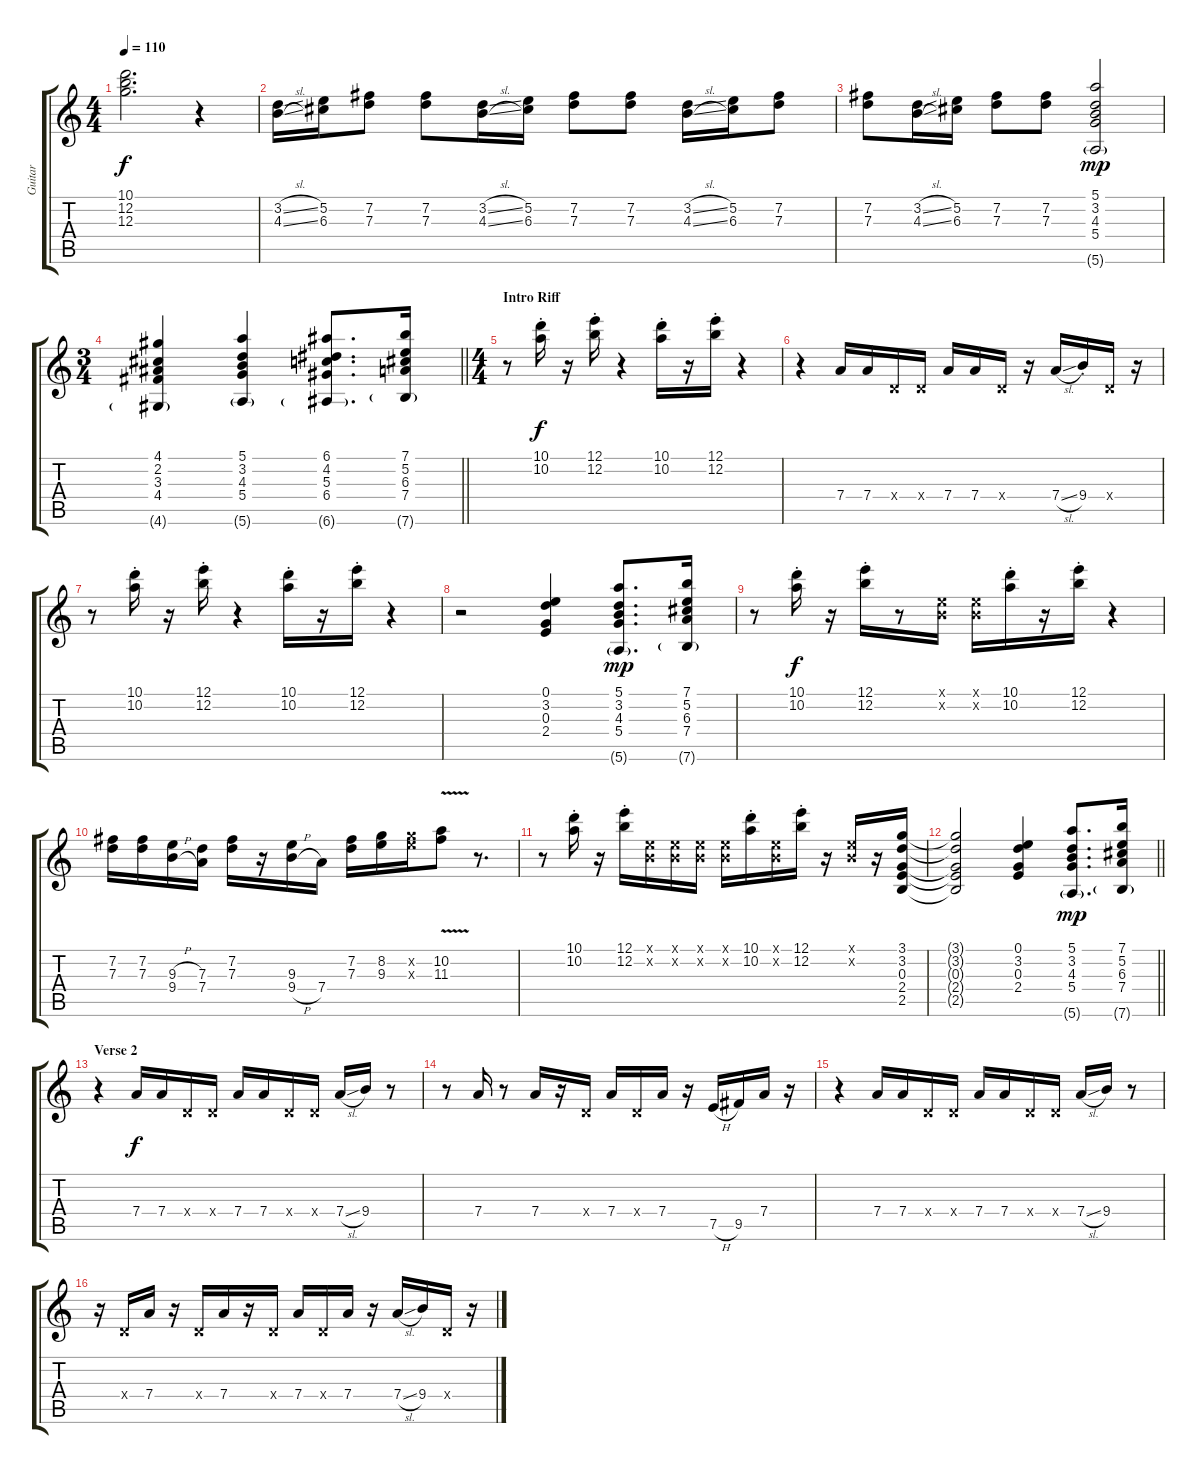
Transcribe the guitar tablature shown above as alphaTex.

\track ("Guitar" "Guitar") {instrument electricguitarjazz}
\staff {score tabs}
\tuning (E4 B3 G3 D3 A2 E2) {hide}
\ts (4 4)
\tempo 110
\clef g2
\ks c
(10.1 12.2 12.3).2{d dy f} r.4 |
(3.2{sl} 4.3{sl}).16 (5.2 6.3).16 (7.2 7.3).8 (7.2 7.3).8 (3.2{sl} 4.3{sl}).16 (5.2 6.3).16 (7.2 7.3).8 (7.2 7.3).8 (3.2{sl} 4.3{sl}).16 (5.2 6.3).16 (7.2 7.3).8 |
(7.2 7.3).8 (3.2{sl} 4.3{sl}).16 (5.2 6.3).16 (7.2 7.3).8 (7.2 7.3).8 (5.1 3.2 4.3 5.4 5.6{g}).2{dy mp} |
\ts (3 4)
\barLineRight lightlight
(4.1 2.2 3.3 4.4 4.6{g}).4 (5.1 3.2 4.3 5.4 5.6{g}).4 (6.1 4.2 5.3 6.4 6.6{g}).8{d} (7.1 5.2 6.3 7.4 7.6{g}).16 |
\ts (4 4)
\section ("" "Intro Riff ")
r.8 (10.1{st} 10.2{st}).16{dy f} r.16 (12.1{st} 12.2{st}).16 r.4 (10.1{st} 10.2{st}).16 r.16 (12.1{st} 12.2{st}).16 r.4 |
r.4 7.4.16 7.4.16 0.4{x}.16 0.4{x}.16 7.4.16 7.4.16 0.4{x}.16 r.16 7.4{sl}.16 9.4{st}.16 0.4{x}.16 r.16 |
r.8 (10.1{st} 10.2{st}).16 r.16 (12.1{st} 12.2{st}).16 r.4 (10.1{st} 10.2{st}).16 r.16 (12.1{st} 12.2{st}).16 r.4 |
r.2 (0.1 3.2 0.3 2.4).4 (5.1 3.2 4.3 5.4 5.6{g}).8{d dy mp} (7.1 5.2 6.3 7.4 7.6{g}).16 |
r.8 (10.1{st} 10.2{st}).16{dy f} r.16 (12.1{st} 12.2{st}).16 r.8 (0.1{x} 0.2{x}).16 (0.1{x} 0.2{x}).16 (10.1{st} 10.2{st}).16 r.16 (12.1{st} 12.2{st}).16 r.4 |
(7.2 7.3).16 (7.2 7.3).16 (9.3{h} 9.4{h}).16 (7.3 7.4).16 (7.2 7.3).16 r.16 (9.3 9.4{h}).16 7.4.16 (7.2 7.3).16 (8.2 9.3).16 (8.2{x} 9.3{x}).16 (10.2{v} 11.3{v}).8 r.8{d} |
r.8 (10.1{st} 10.2{st}).16 r.16 (12.1{st} 12.2{st}).16 (0.1{x} 0.2{x}).16 (0.1{x} 0.2{x}).16 (0.1{x} 0.2{x}).16 (0.1{x} 0.2{x}).16 (10.1{st} 10.2{st}).16 (0.1{x} 0.2{x}).16 (12.1{st} 12.2{st}).16 r.16 (0.1{x} 0.2{x}).16 r.16 (3.1 3.2 0.3 2.4 2.5).16 |
\barLineRight lightlight
(3.1{t} 3.2{t} 0.3{t} 2.4{t} 2.5{t}).2 (0.1 3.2 0.3 2.4).4 (5.1 3.2 4.3 5.4 5.6{g}).8{d dy mp} (7.1 5.2 6.3 7.4 7.6{g}).16 |
\section ("" "Verse 2")
r.4 7.4.16{dy f} 7.4.16 0.4{x}.16 0.4{x}.16 7.4.16 7.4.16 0.4{x}.16 0.4{x}.16 7.4{sl}.16 9.4.16 r.8 |
r.8 7.4.16 r.8 7.4.16 r.16 0.4{x}.16 7.4.16 0.4{x}.16 7.4.16 r.16 7.5{h}.16 9.5.16 7.4.16 r.16 |
r.4 7.4.16 7.4.16 0.4{x}.16 0.4{x}.16 7.4.16 7.4.16 0.4{x}.16 0.4{x}.16 7.4{sl}.16 9.4.16 r.8 |
r.16 0.4{x}.16 7.4.16 r.16 0.4{x}.16 7.4.16 r.16 0.4{x}.16 7.4.16 0.4{x}.16 7.4.16 r.16 7.4{sl}.16 9.4.16 0.4{x}.16 r.16
